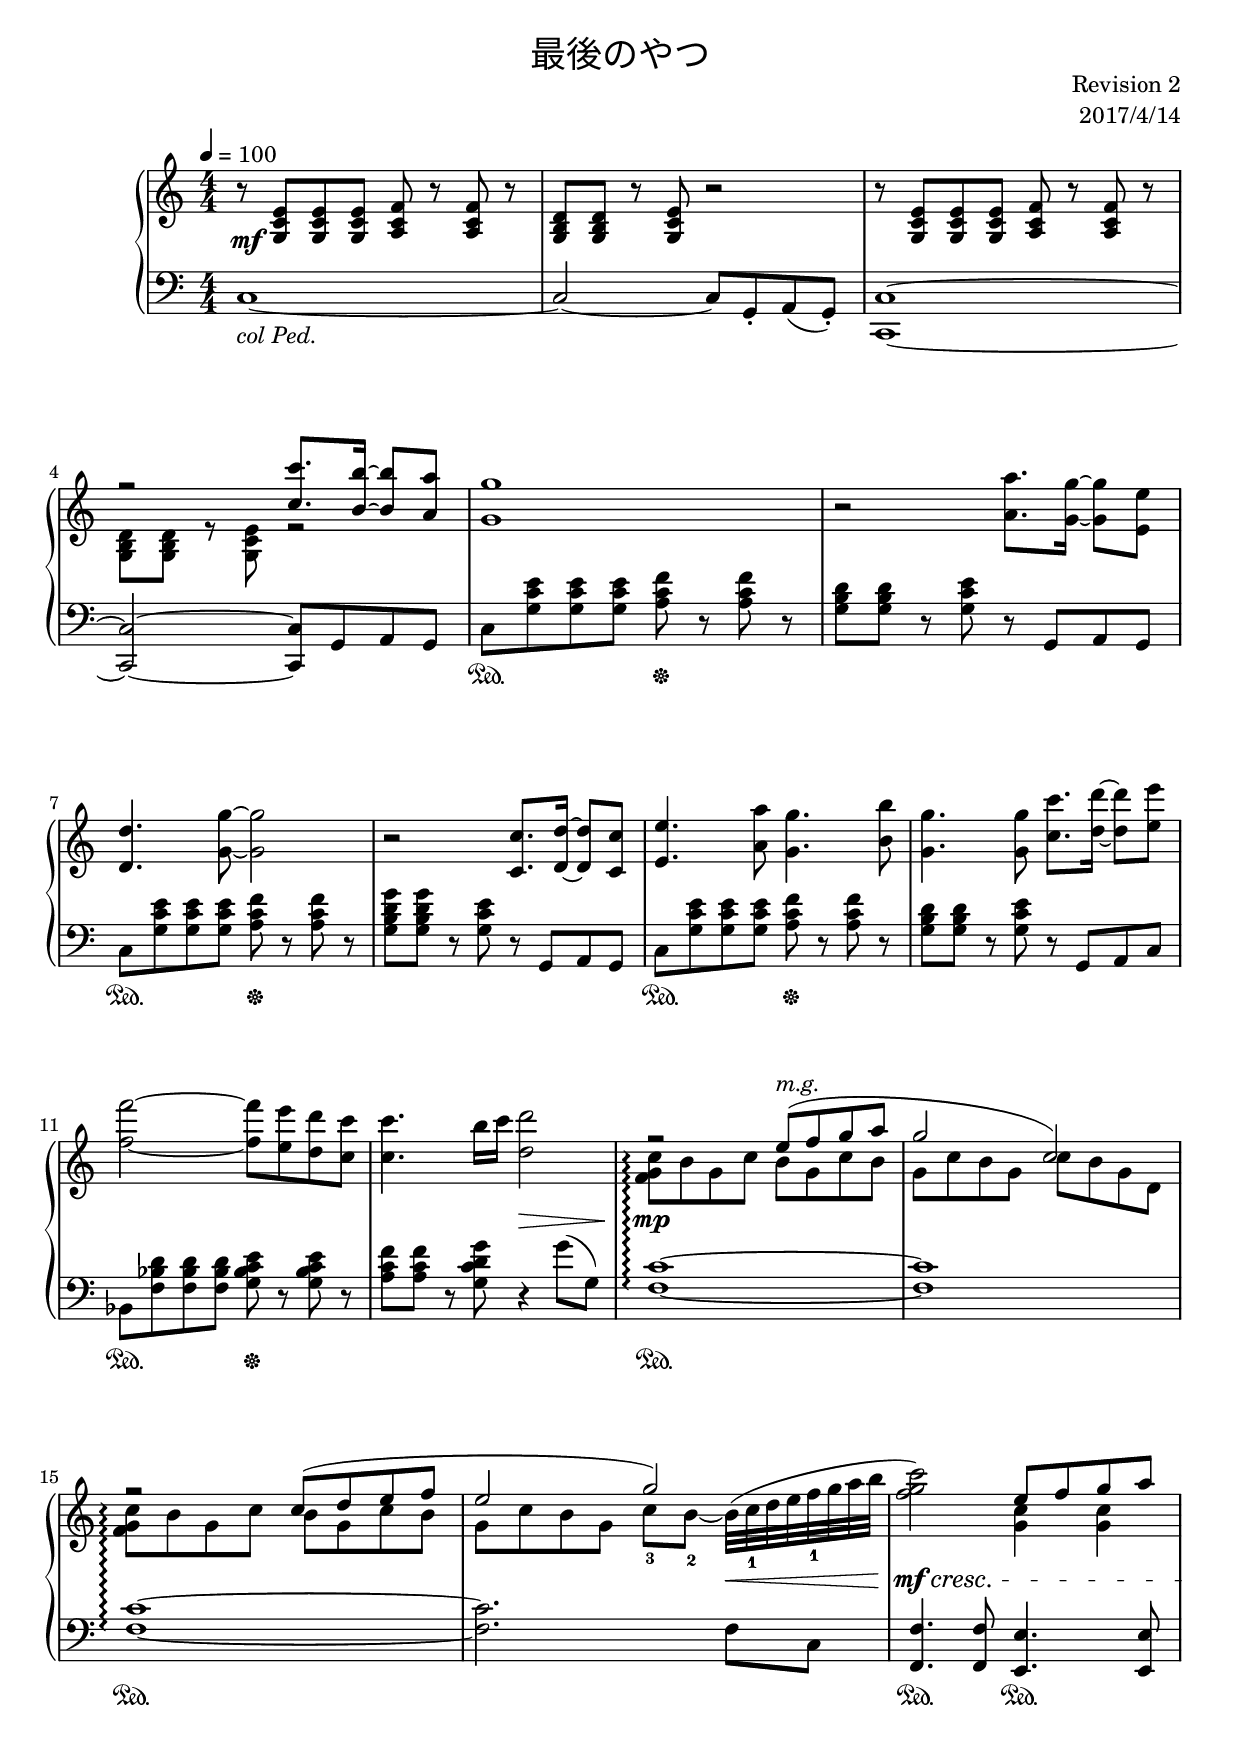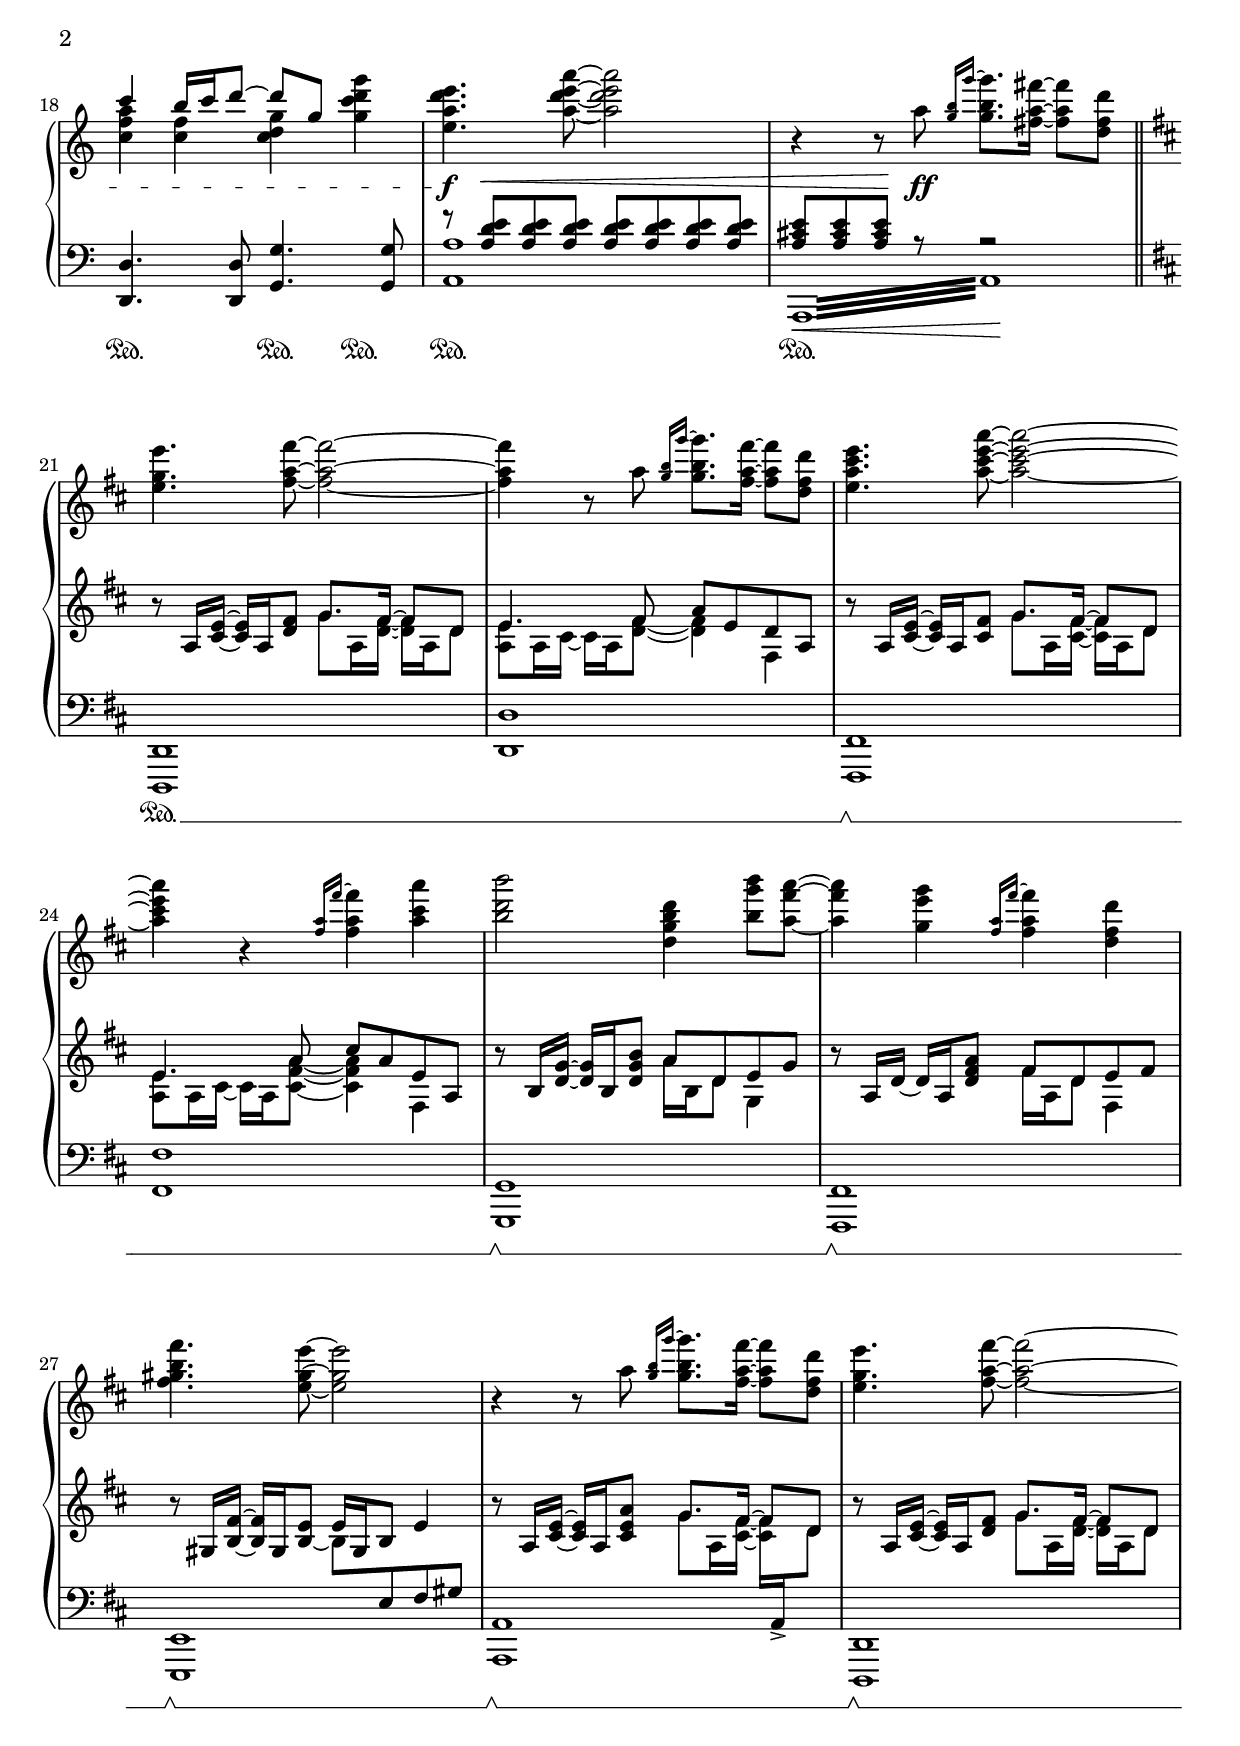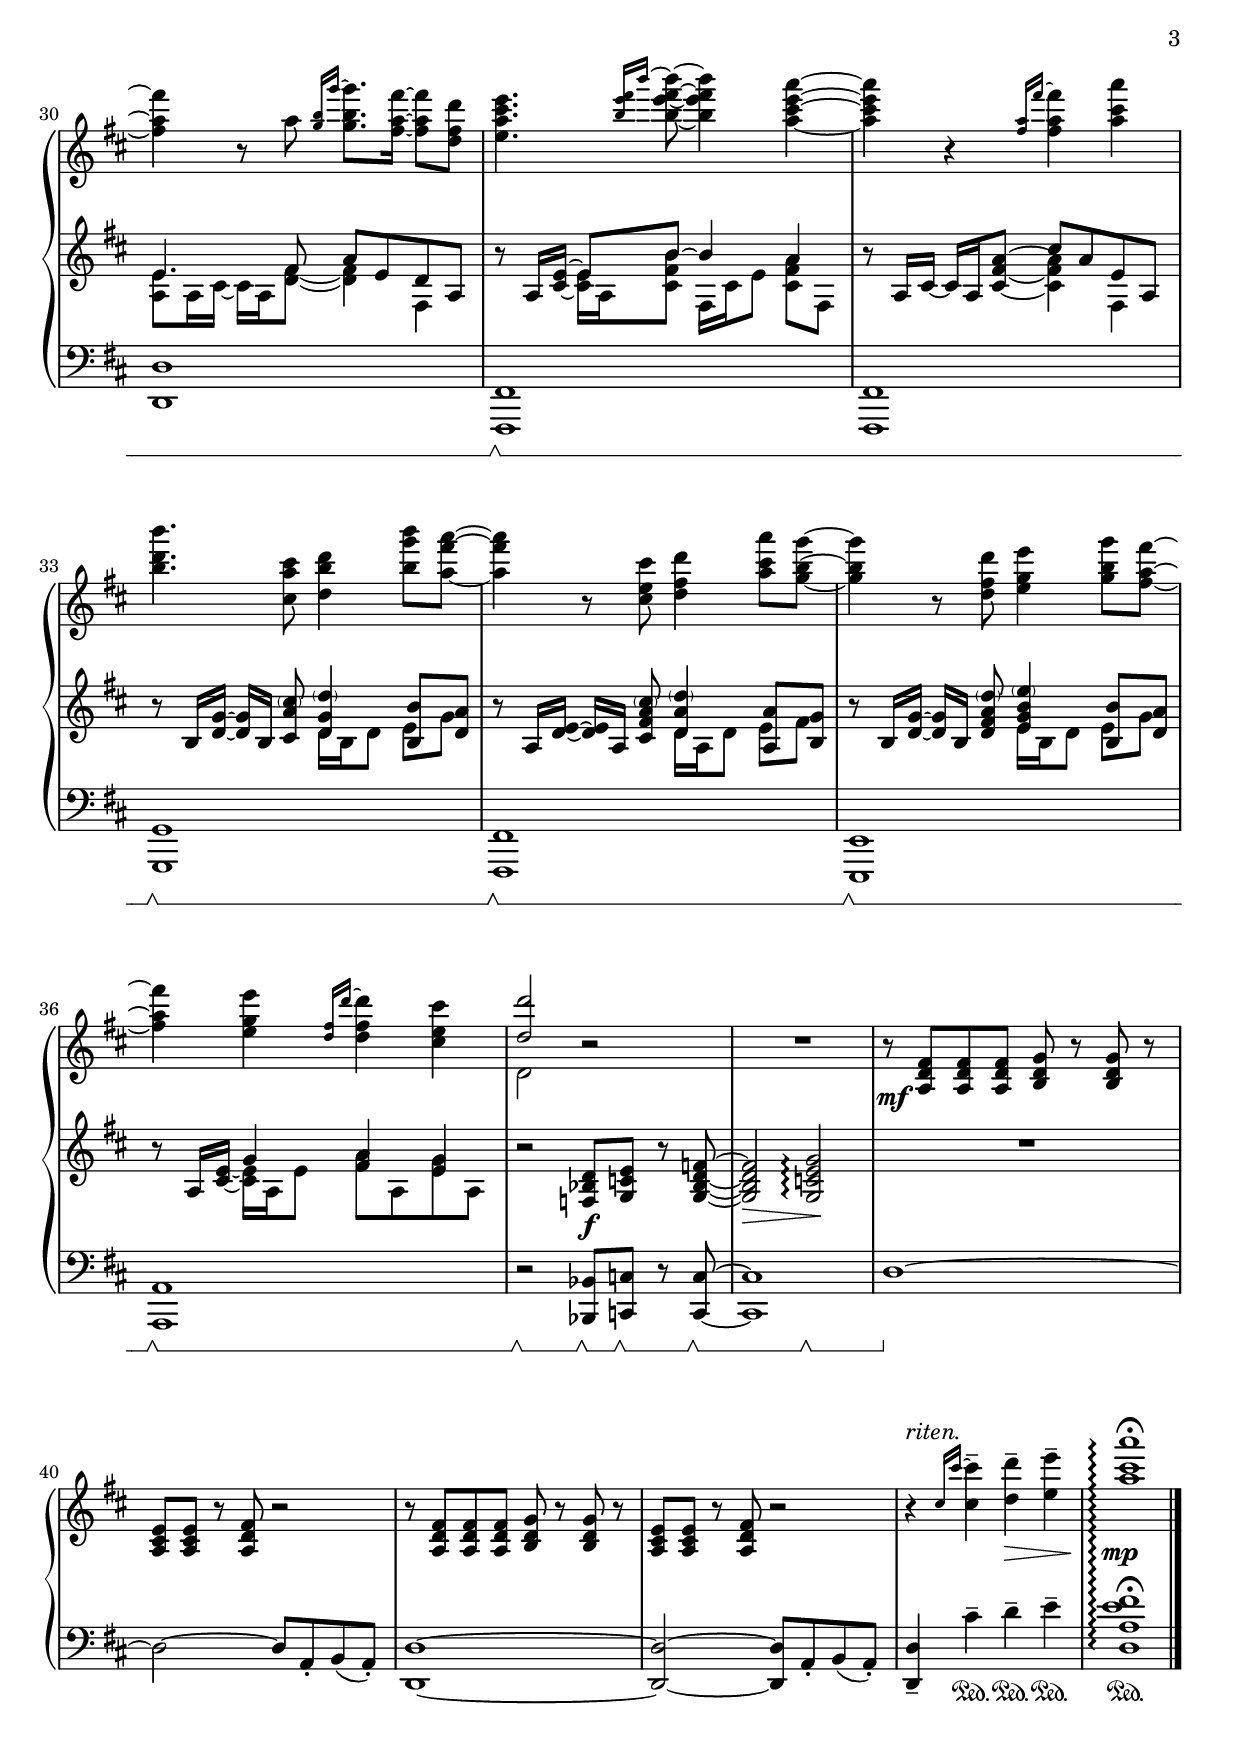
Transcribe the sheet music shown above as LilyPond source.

\version "2.19.24"

\include "stylesheet.ily"

cleft = \change Staff = "left"
ccenter = \change Staff = "center"
cright = \change Staff = "right"

\header {
  title = "最後のやつ"
  revision = "Revision 2"
  date = "2017/4/14"
}

\paper {
}

global = {
  \key c \major
  \time 4/4
  \tempo 4 = 100
  s1*20
  \bar "||"
  s1*24
  \bar "|."
}

right = << \global \relative c' {
  \clef treble
  r8 <g c e> q q <a c f> r q r | <g b d> q r <g c e> r2 |
  r8 <g c e> q q <a c f> r q r | << { r2 <c' c'>8. <b b'>16 ~ q8 <a a'> } \\ { <g, b d> q r <g c e> r2 }>>
  <g' g'>1 | r2 <a a'>8. <g g'>16 ~ q8 <e e'> |
  <d d'>4. <g g'>8 ~ q2 | r2 <c, c'>8. <d d'>16 ~ q8 <c c'> |
  <e e'>4. <a a'>8 <g g'>4. <b b'>8 | <g g'>4. q8 <c c'>8. <d d'>16 ~ q8 <e e'> |
  <f f'>2 ~ q8 <e e'> <d d'> <c c'> | q4. b'16 c <d, d'>2 |

  << {
    r2 e8(^\markup \italic "m.g." f g a | g2 c,) | r2 c8( d e f | e2 g) |
    s2 e8 f g a | c4 b16 c d8 ~ d g, \oneVoice <g c d g>4 |
    <e a d e>4. <a d e a>8 ~ q2 |
     } \\ {
    <f, g c>8\arpeggio b g c b g c b | g c b g c b g d |
    <f g c>8\arpeggio b g c b g c b | g c b g c-3 b-2 ~ \slurUp b32( c-1 d e f-1 g a b |
    <f g c>2) \slurNeutral <g, c>4 q |
    <c f a> <c f> <c d g>
  } >>

  r4 r8 a'8 \grace { <g b>16 g' ~ } <g, b g'>8. <fis a fis'>16 ~ q8 <d fis d'> | \break
  \key d \major
  <e g e'>4. <fis a fis'>8 ~ q2 ~ |
  q4 r8 a \grace { <g b>16 g' ~ } <g, b g'>8. <fis a fis'>16 ~ q8 <d fis d'> |
  <e a cis e>4. <a cis e a>8 ~ q2 ~ |
  q4 r \grace { <fis a>16 fis' ~ } <fis, a fis'>4 <a cis a'> |
  <b d b'>2 <d, g b d>4 <b' g' b>8 <a fis' a> ~ |
  q4 <g e' g> \grace { <fis a>16 fis' ~ } <fis, a fis'>4 <d fis d'> |
  <fis gis b fis'>4. <e gis e'>8 ~ q2 |
  r4 r8 a8 \grace { <g b>16 g' ~ } <g, b g'>8. <fis a fis'>16 ~ q8 <d fis d'> |

  <e g e'>4. <fis a fis'>8 ~ q2 ~ |
  q4 r8 a \grace { <g b>16 g' ~ } <g, b g'>8. <fis a fis'>16 ~ q8 <d fis d'> |
  <e a cis e>4. \grace { <b' e fis>16 b' ~ } <b, e fis b>8 ~ q4 <a cis e a>4 ~ |
  q4 r \grace { <fis a>16 fis' ~ } <fis, a fis'>4 <a cis a'> |
  <b d b'>4. <cis, a' cis>8 <d b' d>4 <b' g' b>8 <a fis' a> ~ |
  q4 r8 <cis, e cis'> <d fis d'>4 <a' cis a'>8 <g b g'> ~ |
  q4 r8 <d fis d'> <e g e'>4 <g b g'>8 <fis a fis'> ~ |
  q4 <e g e'> \grace { <d fis>16 d' ~ } <d, fis d'>4 <cis e cis'>  |
  << { <d d'>2 } \\ { d,2 } >> r2 | R1 |

  r8 <a d fis>8 q q <b d g> r q r |\break <a cis e>8 q r <a d fis> r2 |
  r8 <a d fis>8 q q <b d g> r q r | <a cis e>8 q r <a d fis> r2 |
  r4^\markup \italic "riten." \grace { cis'16 cis' ~ } <cis, cis'>4-- <d d'>-- <e e'>-- |
  <a cis a'>1\arpeggio\fermata |
} >>

center = << \global \relative c {
  \override Staff.VerticalAxisGroup.remove-first = ##t
  s1*20
  \key d \major
  r8 a'16 <cis e> ~ q a <d fis>8 <<{ \mergeDifferentlyDottedOn g8. fis16 ~ fis8 d } \\ { g a,16 <d fis> ~ q a d8 }>> |
  << { e4. fis8 a e d a  } \\ { <a e'>8 a16 cis ~ cis a <d fis>8 ~ q4 fis, } >> |
  r8 a16 <cis e> ~ q a <cis fis>8 <<{ g'8. fis16 ~ fis8 d } \\ { g a,16 <cis fis> ~ q a d8 }>> |
  << { e4. a8 cis a e a, } \\ { <a e'>8 a16 cis ~ cis a <cis fis a>8 ~ q4 fis, } >> |
  r8 b16 <d g> ~ q b <d g b>8 << { a'8 d, e g } \\ { a16 b, d8 g,4 } >>
  r8 a16 d ~ d a <d fis a>8 << { fis8 d e fis } \\ { fis16 a, d8 fis,4 } >>
  r8 gis16 <b fis'> ~ q gis <b e>8 ~ << { \voiceTwo b8 \cleft \stemUp e, fis gis } \new Voice { \voiceOne e'16 gis, b8 e4 } >> \ccenter  \oneVoice
  r8 a,16 <cis e> ~ q a <cis e a>8 << { g'8. fis16 ~ fis8 d } \\ { g8 a,16 <cis fis> ~ q16 \cleft \stemUp a,-> \ccenter \stemNeutral d'8 } >>

  r8 a16 <cis e> ~ q a <d fis>8 <<{ \mergeDifferentlyDottedOn g8. fis16 ~ fis8 d } \\ { g a,16 <d fis> ~ q a d8 }>> |
  << { e4. fis8 a e d a  } \\ { <a e'>8 a16 cis ~ cis a <d fis>8 ~ q4 fis, } >> |
  r8 a16 <cis e> ~ << { \voiceTwo q a <cis fis b>8 fis,16 cis' e8 <cis fis a>8 fis, } \new Voice { \voiceOne e'8 b' ~ b4 a } >> \oneVoice
  r8 a,16 cis ~ cis a <cis fis a>8 ~ << { \voiceTwo q4 fis, } \new Voice { \voiceOne cis''8 a e a, } >> \oneVoice
  r8 b16 <d g> ~ q[ b] <cis a' \parenthesize cis>8 << { <d g \parenthesize d'>4 <b b'>8 <d a'> } \\ { d16 b d8 e g } >> |
  r8 a,16 <d e> ~ q[ a] <cis fis a \parenthesize cis>8 << { <d a' \parenthesize d>4 <a a'>8 <b g'> } \\ { d16 a d8 e fis } >>
  r8 b,16 <d g> ~ q[ b] <d fis a \parenthesize d>8 << { <e g b \parenthesize e>4 <b b'>8 <d a'> } \\ { e16 b d8 e g } >>
  r8 a,16 \tieDown <cis e> ~ << { \voiceTwo q a e'8 <fis a>8 a, <e' g> a, } \new Voice { g'4 <fis a> <e g> } >> \oneVoice \tieNeutral
  r2 <f, bes d>8_\f <g c e> r <g bes d f> ~ |
  q2\> <g c e g>\arpeggio\! |

  R1
} >>

left = << \global \relative c {
  \clef bass
  c1 ~ | c2 ~ c8 g-. a( g-.) | <c, c'>1 ~ | q2 ~ q8 g'8 a g |
  c8 <g' c e> q q <a c f> r q r | <g b d> q r <g c e> r8 g, a g |
  c8 <g' c e> q q <a c f> r q r | <g b d g> q r <g c e> r8 g, a g |
  c8 <g' c e> q q <a c f> r q r | <g b d> q r <g c e> r8 g, a c |
  bes8 <f' bes d> q q <g bes c e> r q r | <a c f> q r <g c d g> r4 g'8( g,) |
  <f c'>1\arpeggio ~ | q | q\arpeggio ~ | q2. f8 c  |
  <f, f'>4. q8 <e e'>4. q8 | <d d'>4. q8 <g g'>4. q8 |
  << {
    r8 <a' d e>^\< q q q q q q | <a cis e> q q\! r r2
     } \\ {
    <a, a'>1 | \once \override Beam.positions = #`(-5 . -3) \repeat tremolo 16 { a,32_\< a'\! }
  } >>

  \key d \major
  <d,, d'>1 | <d' d'> | <fis, fis'> | <fis' fis'> |
  <g, g'> | <fis fis'> | <e e'> | <a a'> |
  <d, d'> | <d' d'> | <fis, fis'> | q |
  <g g'> | <fis fis'> | <e e'> | <a a'> |
  r2 <bes  bes'>8 <c c'> r q ~ | q1 |

  d'1 ~ | d2 ~ d8 a-. b( a-.) | <d, d'>1 ~ | q2 ~ q8 a'-. b( a-.) |
  <d, d'>4-- cis''-- d-- e-- | <d, a' e' fis>1\arpeggio\fermata
} >>

dynamics = {
  s1\mf s1*10 s2 s\>
  s1\mp s s s2. s4\<
  s1\mf\cresc s s\f s4. s8\ff s2
  s1*8
  s1*8
  s1*2
  s1\mf s1*3
  s2 s2\> s1\mp
}

pedal = {
  s1^\markup \italic "col Ped." s1*3
  s2\sustainOn s2\sustainOff s1
  s2\sustainOn s2\sustainOff s1
  s2\sustainOn s2\sustainOff s1
  s2\sustainOn s2\sustainOff s1

  s1\sustainOn s1 s1\sustainOn s1
  s2\sustainOn s\sustainOn s\sustainOn s4\sustainOn s\sustainOn
  s1\sustainOn s\sustainOn

  \set Dynamics.pedalSustainStyle = #'mixed
  s\sustainOn s s\sustainOff\sustainOn s
  s\sustainOff\sustainOn s\sustainOff\sustainOn s\sustainOff\sustainOn s\sustainOff\sustainOn
  s\sustainOff\sustainOn s s\sustainOff\sustainOn s
  s\sustainOff\sustainOn s\sustainOff\sustainOn s\sustainOff\sustainOn s\sustainOff\sustainOn
  s2\sustainOff\sustainOn s8\sustainOff\sustainOn s\sustainOff\sustainOn s s\sustainOff\sustainOn s2 s\sustainOff\sustainOn

  s1\sustainOff
  \set Dynamics.pedalSustainStyle = #'text
  s s s
  s4 s\sustainOn s\sustainOn s\sustainOn s\sustainOn
}

\score {
  <<
    \new PianoStaff \with {
      connectArpeggios = ##t
    } <<
      \new Staff = "right" \right
      \new PianoDynamics = "dynamics" \dynamics
      \new Staff = "center" \center
      \new Staff = "left" \left
      \new PianoPedal = "pedal" \pedal
    >>
  >>
  \layout {
    \context {
      \Staff \RemoveEmptyStaves
    }
    \context {
      \PianoStaff \remove "Keep_alive_together_engraver"
    }
  }
  \midi {}
}